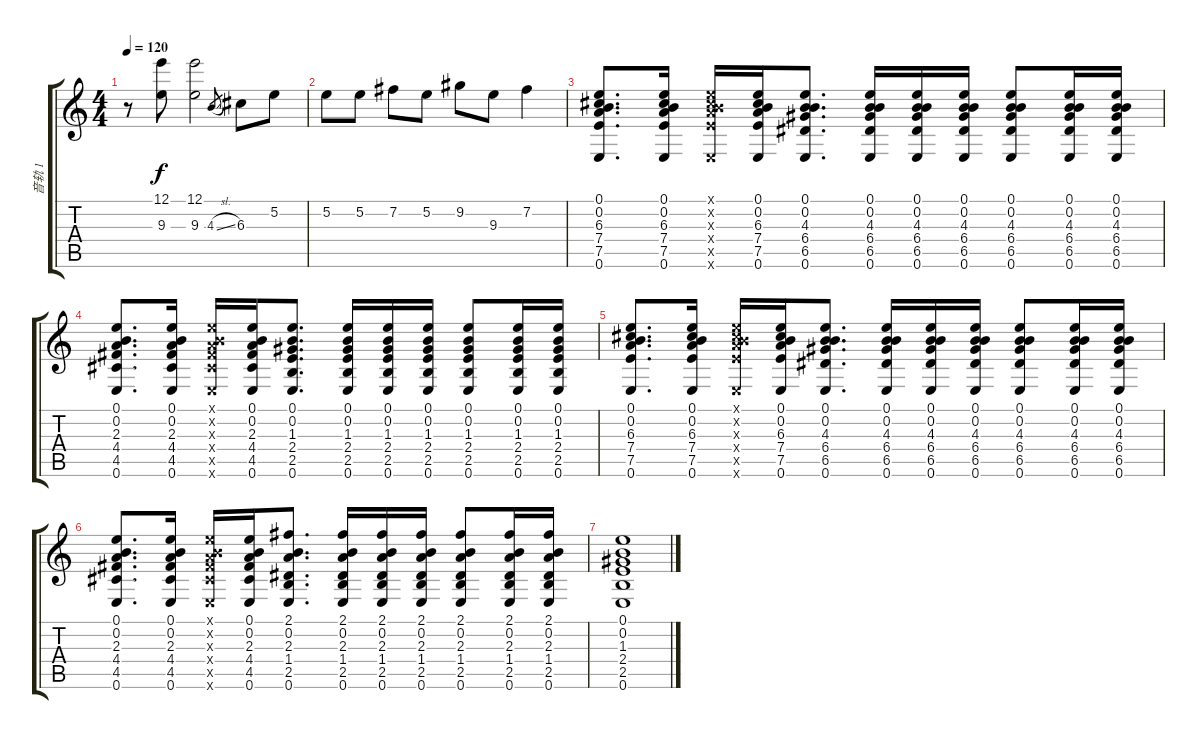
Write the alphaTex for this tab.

\track ("音轨 1" "音轨 1") {instrument acousticguitarsteel}
\staff {score tabs}
\tuning (E4 B3 G3 D3 A2 E2) {hide}
\ts (4 4)
\tempo 120
\clef g2
\ks c
r.8{dy f} (12.1 9.3).8 (12.1 9.3).2 4.3{sl}.8{gr} 6.3.8 5.2.8 |
5.2.8 5.2.8 7.2.8 5.2.8 9.2.8 9.3.8 7.2.4 |
(0.1 0.2 6.3 7.4 7.5 0.6).8{d} (0.1 0.2 6.3 7.4 7.5 0.6).16 (0.1{x} 0.2{x} 6.3{x} 7.4{x} 7.5{x} 0.6{x}).16 (0.1 0.2 6.3 7.4 7.5 0.6).16 (0.1 0.2 4.3 6.4 6.5 0.6).8{d} (0.1 0.2 4.3 6.4 6.5 0.6).16 (0.1 0.2 4.3 6.4 6.5 0.6).16 (0.1 0.2 4.3 6.4 6.5 0.6).16 (0.1 0.2 4.3 6.4 6.5 0.6).8 (0.1 0.2 4.3 6.4 6.5 0.6).16 (0.1 0.2 4.3 6.4 6.5 0.6).16 |
(0.1 0.2 2.3 4.4 4.5 0.6).8{d} (0.1 0.2 2.3 4.4 4.5 0.6).16 (0.1{x} 0.2{x} 2.3{x} 4.4{x} 4.5{x} 0.6{x}).16 (0.1 0.2 2.3 4.4 4.5 0.6).16 (0.1 0.2 1.3 2.4 2.5 0.6).8{d} (0.1 0.2 1.3 2.4 2.5 0.6).16 (0.1 0.2 1.3 2.4 2.5 0.6).16 (0.1 0.2 1.3 2.4 2.5 0.6).16 (0.1 0.2 1.3 2.4 2.5 0.6).8 (0.1 0.2 1.3 2.4 2.5 0.6).16 (0.1 0.2 1.3 2.4 2.5 0.6).16 |
(0.1 0.2 6.3 7.4 7.5 0.6).8{d} (0.1 0.2 6.3 7.4 7.5 0.6).16 (0.1{x} 0.2{x} 6.3{x} 7.4{x} 7.5{x} 0.6{x}).16 (0.1 0.2 6.3 7.4 7.5 0.6).16 (0.1 0.2 4.3 6.4 6.5 0.6).8{d} (0.1 0.2 4.3 6.4 6.5 0.6).16 (0.1 0.2 4.3 6.4 6.5 0.6).16 (0.1 0.2 4.3 6.4 6.5 0.6).16 (0.1 0.2 4.3 6.4 6.5 0.6).8 (0.1 0.2 4.3 6.4 6.5 0.6).16 (0.1 0.2 4.3 6.4 6.5 0.6).16 |
(0.1 0.2 2.3 4.4 4.5 0.6).8{d} (0.1 0.2 2.3 4.4 4.5 0.6).16 (0.1{x} 0.2{x} 2.3{x} 4.4{x} 4.5{x} 0.6{x}).16 (0.1 0.2 2.3 4.4 4.5 0.6).16 (2.1 0.2 2.3 1.4 2.5 0.6).8{d} (2.1 0.2 2.3 1.4 2.5 0.6).16 (2.1 0.2 2.3 1.4 2.5 0.6).16 (2.1 0.2 2.3 1.4 2.5 0.6).16 (2.1 0.2 2.3 1.4 2.5 0.6).8 (2.1 0.2 2.3 1.4 2.5 0.6).16 (2.1 0.2 2.3 1.4 2.5 0.6).16 |
(0.1 0.2 1.3 2.4 2.5 0.6).1
